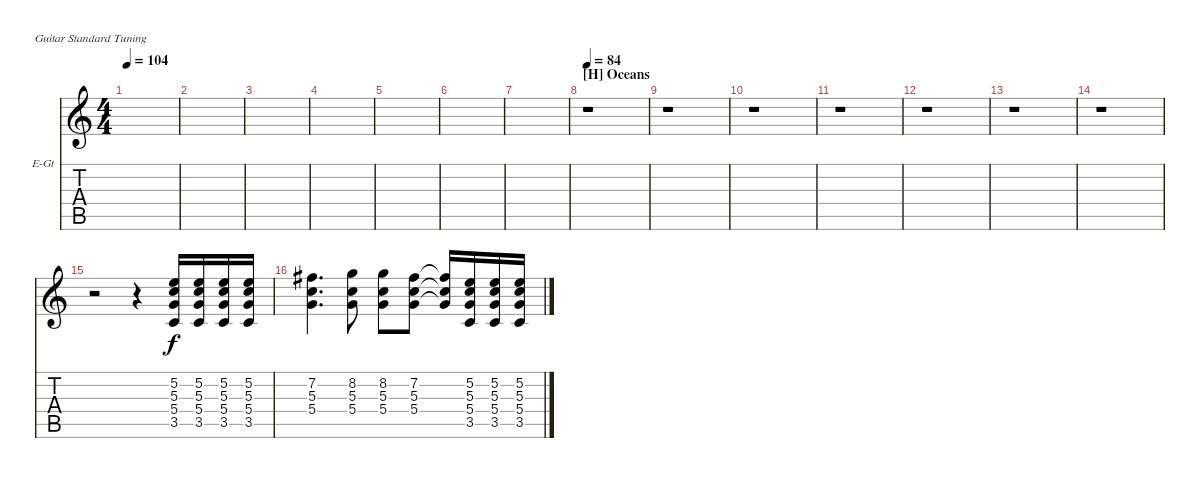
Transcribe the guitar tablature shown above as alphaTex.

\defaultSystemsLayout 4
\bracketExtendMode nobrackets
\firstSystemTrackNameOrientation horizontal
\otherSystemsTrackNameOrientation horizontal
\track ("Mike McCready (Clean)" "E-Gt") {instrument electricguitarclean}
\staff {score tabs}
\tuning (E4 B3 G3 D3 A2 E2)
\ts (4 4)
\tempo 104
\clef g2
\ks c
|
|
|
|
|
|
|
\section ("H" "Oceans")
\tempo 84
r.1 |
r.1 |
r.1 |
r.1 |
r.1 |
r.1 |
r.1 |
r.2 r.4 (5.2 5.3 5.4 3.5).16 (5.2 5.3 5.4 3.5).16 (5.2 5.3 5.4 3.5).16 (5.2 5.3 5.4 3.5).16 |
(7.2 5.3 5.4).4{d} (8.2 5.3 5.4).8 (8.2 5.3 5.4).8 (7.2 5.3 5.4).8 (7.2{t} 5.3{t} 5.4{t}).16 (5.2 5.3 5.4 3.5).16 (5.2 5.3 5.4 3.5).16 (5.2 5.3 5.4 3.5).16
